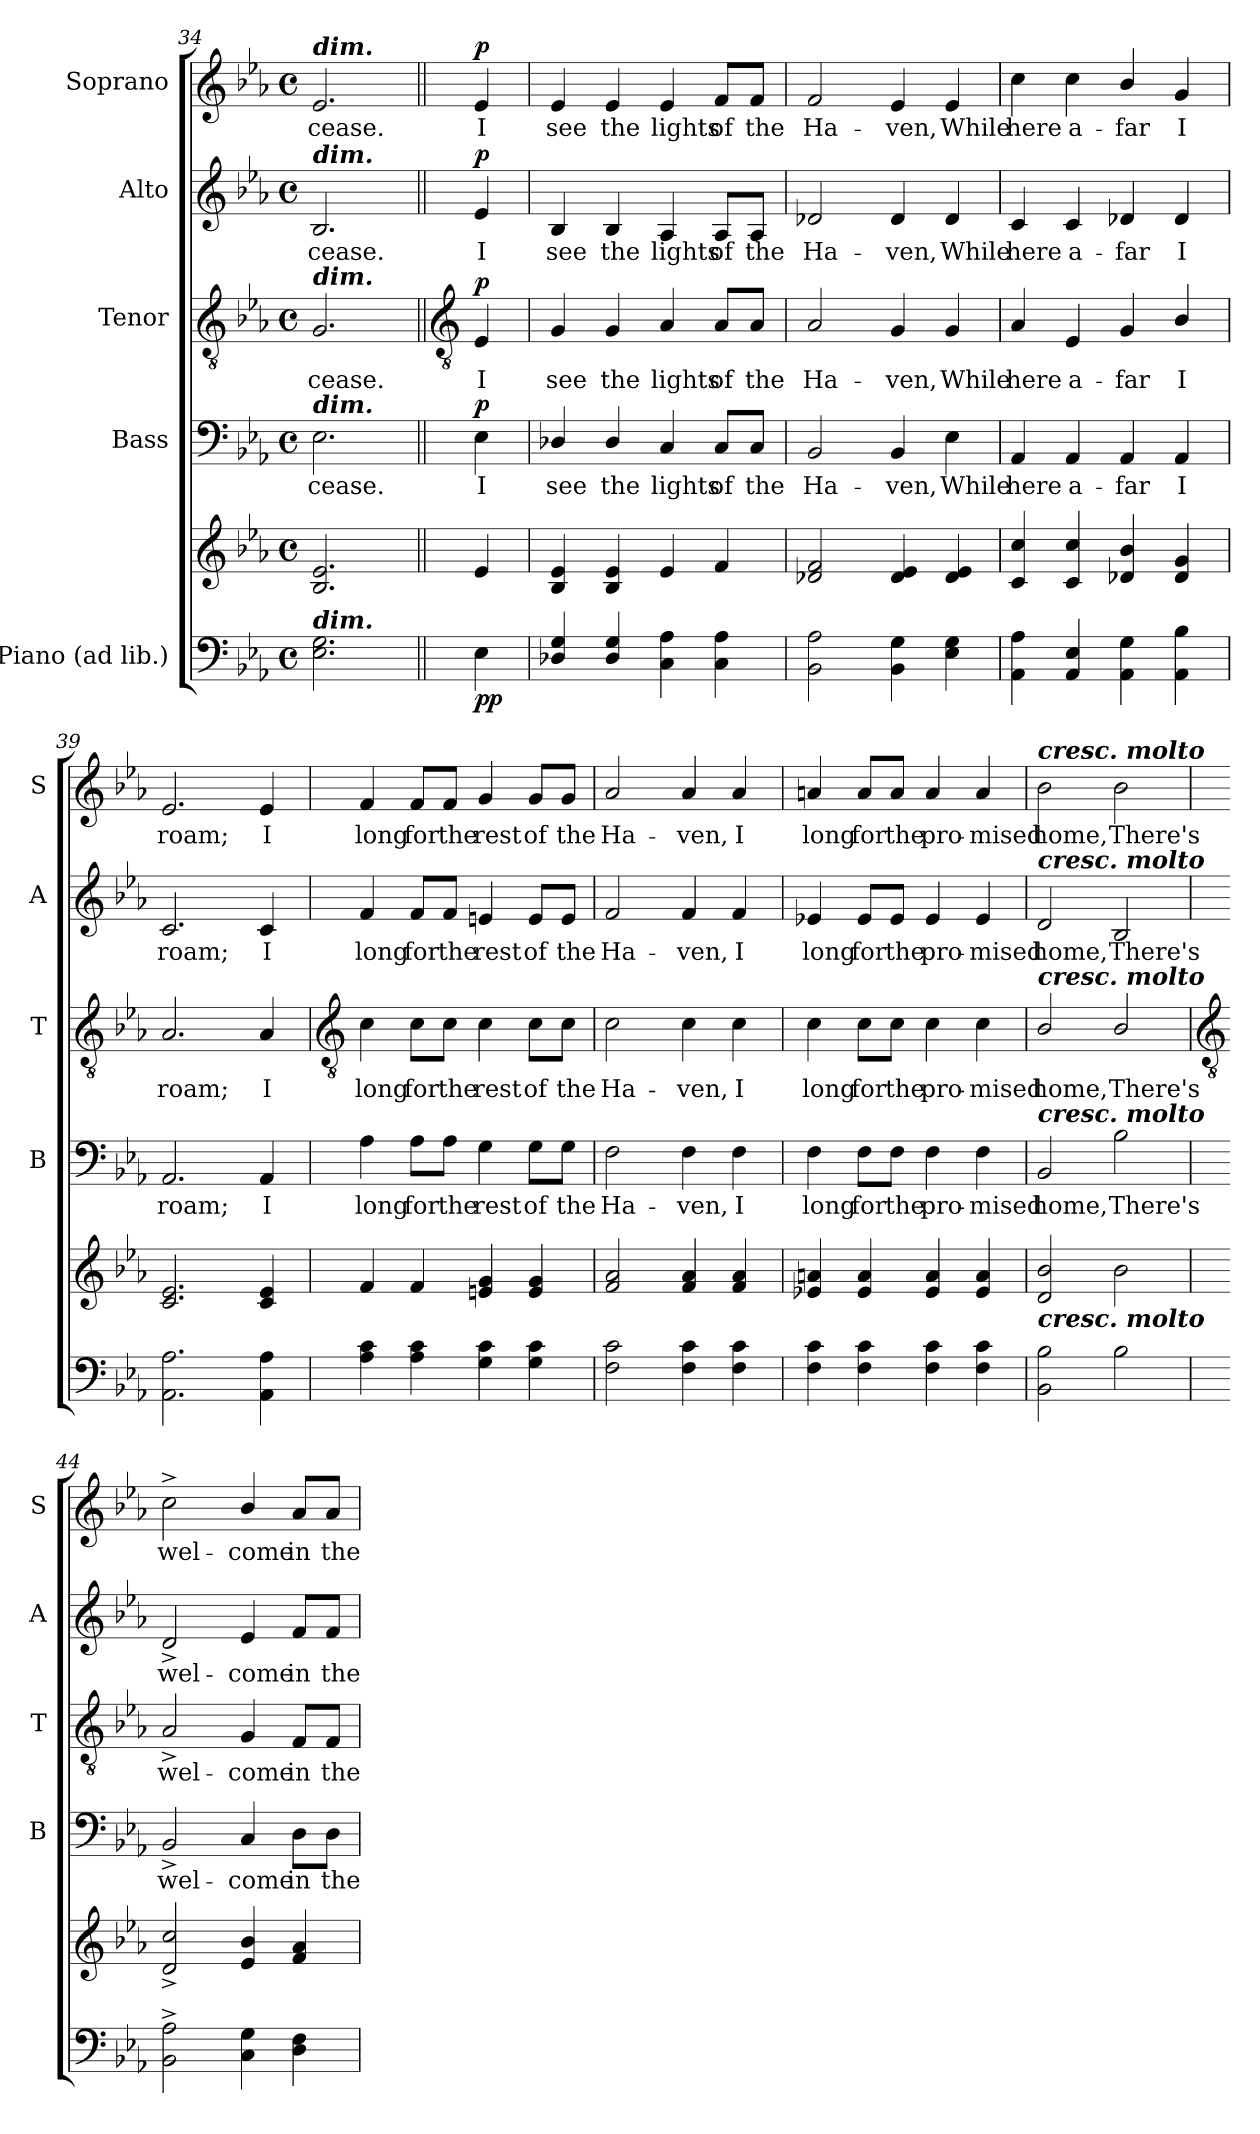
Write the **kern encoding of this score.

**kern	**kern	**dynam	**kern	**text	**dynam	**kern	**text	**dynam	**kern	**text	**dynam	**kern	**text	**dynam
*part5	*part5	*part5	*part4	*part4	*part4	*part3	*part3	*part3	*part2	*part2	*part2	*part1	*part1	*part1
*staff6	*staff5	*staff5/6	*staff4	*staff4	*staff4	*staff3	*staff3	*staff3	*staff2	*staff2	*staff2	*staff1	*staff1	*staff1
*I"Piano (ad lib.)	*	*	*I"Bass	*	*	*I"Tenor	*	*	*I"Alto	*	*	*I"Soprano	*	*
*	*	*	*I'B	*	*	*I'T	*	*	*I'A	*	*	*I'S	*	*
*clefF4	*clefG2	*	*clefF4	*	*	*clefGv2	*	*	*clefG2	*	*	*clefG2	*	*
*k[b-e-a-]	*k[b-e-a-]	*	*k[b-e-a-]	*	*	*k[b-e-a-]	*	*	*k[b-e-a-]	*	*	*k[b-e-a-]	*	*
*E-:	*E-:	*	*E-:	*	*	*E-:	*	*	*E-:	*	*	*E-:	*	*
*M4/4	*M4/4	*	*M4/4	*	*	*M4/4	*	*	*M4/4	*	*	*M4/4	*	*
*met(c)	*met(c)	*	*met(c)	*	*	*met(c)	*	*	*met(c)	*	*	*met(c)	*	*
=34	=34	=34	=34	=34	=34	=34	=34	=34	=34	=34	=34	=34	=34	=34
!	!	!	!	!	!	!	!	!	!	!	!	!LO:TX:a:Bi:t=dim.	!	!
!	!	!	!	!	!	!	!	!	!LO:TX:a:Bi:t=dim.	!	!	!	!	!
!	!	!	!	!	!	!LO:TX:a:Bi:t=dim.	!	!	!	!	!	!	!	!
!	!	!	!LO:TX:a:Bi:t=dim.	!	!	!	!	!	!	!	!	!	!	!
!LO:TX:a:Bi:t=dim.	!	!	!	!	!	!	!	!	!	!	!	!	!	!
!	!	!	!	!LO:LY:b	!	!	!LO:LY:b	!	!	!LO:LY:b	!	!	!LO:LY:b	!
2.E- 2.G	2.B- 2.e-	.	2.E-	cease.	.	2.G	cease.	.	2.B-	cease.	.	2.e-	cease.	.
!!LO:LB:g=z
=35||	=35||	=35||	=35||	=35||	=35||	=35||	=35||	=35||	=35||	=35||	=35||	=35||	=35||	=35||
*	*	*	*	*	*	*clefGv2	*	*	*	*	*	*	*	*
!	!	!LO:DY:b=2	!	!LO:LY:b	!	!	!LO:LY:b	!	!	!LO:LY:b	!	!	!LO:LY:b	!
!	!	!LO:DY:n=1:b	!	!	!LO:DY:b	!	!	!LO:DY:b	!	!	!LO:DY:b	!	!	!LO:DY:b
4E-	4e-	p p	4E-	I	p	4E-	I	p	4e-	I	p	4e-	I	p
=36	=36	=36	=36	=36	=36	=36	=36	=36	=36	=36	=36	=36	=36	=36
!	!	!	!	!LO:LY:b	!	!	!LO:LY:b	!	!	!LO:LY:b	!	!	!LO:LY:b	!
4D-X/ 4G/	4B- 4e-	.	4D-X/	see	.	4G	see	.	4B-	see	.	4e-	see	.
!	!	!	!	!LO:LY:b	!	!	!LO:LY:b	!	!	!LO:LY:b	!	!	!LO:LY:b	!
4D-/ 4G/	4B- 4e-	.	4D-/	the	.	4G	the	.	4B-	the	.	4e-	the	.
!	!	!	!	!LO:LY:b	!	!	!LO:LY:b	!	!	!LO:LY:b	!	!	!LO:LY:b	!
4C 4A-	4e-	.	4C	lights	.	4A-	lights	.	4A-	lights	.	4e-	lights	.
!	!	!	!	!LO:LY:b	!	!	!LO:LY:b	!	!	!LO:LY:b	!	!	!LO:LY:b	!
4C 4A-	4f	.	8C/L	of	.	8A-/L	of	.	8A-/L	of	.	8f/L	of	.
!	!	!	!	!LO:LY:b	!	!	!LO:LY:b	!	!	!LO:LY:b	!	!	!LO:LY:b	!
.	.	.	8C/J	the	.	8A-/J	the	.	8A-/J	the	.	8f/J	the	.
=37	=37	=37	=37	=37	=37	=37	=37	=37	=37	=37	=37	=37	=37	=37
!	!	!	!	!LO:LY:b	!	!	!LO:LY:b	!	!	!LO:LY:b	!	!	!LO:LY:b	!
2BB- 2A-	2d-X 2f	.	2BB-	Ha-	.	2A-	Ha-	.	2d-X	Ha-	.	2f	Ha-	.
!	!	!	!	!LO:LY:b	!	!	!LO:LY:b	!	!	!LO:LY:b	!	!	!LO:LY:b	!
4BB- 4G	4d- 4e-	.	4BB-	-ven,	.	4G	-ven,	.	4d-	-ven,	.	4e-	-ven,	.
!	!	!	!	!LO:LY:b	!	!	!LO:LY:b	!	!	!LO:LY:b	!	!	!LO:LY:b	!
4E- 4G	4d- 4e-	.	4E-	While	.	4G	While	.	4d-	While	.	4e-	While	.
=38	=38	=38	=38	=38	=38	=38	=38	=38	=38	=38	=38	=38	=38	=38
!	!	!	!	!LO:LY:b	!	!	!LO:LY:b	!	!	!LO:LY:b	!	!	!LO:LY:b	!
4AA- 4A-	4c 4cc	.	4AA-	here	.	4A-	here	.	4c	here	.	4cc	here	.
!	!	!	!	!LO:LY:b	!	!	!LO:LY:b	!	!	!LO:LY:b	!	!	!LO:LY:b	!
4AA- 4E-	4c 4cc	.	4AA-	a-	.	4E-	a-	.	4c	a-	.	4cc	a-	.
!	!	!	!	!LO:LY:b	!	!	!LO:LY:b	!	!	!LO:LY:b	!	!	!LO:LY:b	!
4AA- 4G	4d-X/ 4b-/	.	4AA-	-far	.	4G	-far	.	4d-X	-far	.	4b-/	-far	.
!	!	!	!	!LO:LY:b	!	!	!LO:LY:b	!	!	!LO:LY:b	!	!	!LO:LY:b	!
4AA- 4B-	4d- 4g	.	4AA-	I	.	4B-/	I	.	4d-	I	.	4g	I	.
=39	=39	=39	=39	=39	=39	=39	=39	=39	=39	=39	=39	=39	=39	=39
!	!	!	!	!LO:LY:b	!	!	!LO:LY:b	!	!	!LO:LY:b	!	!	!LO:LY:b	!
2.AA- 2.A-	2.c 2.e-	.	2.AA-	roam;	.	2.A-	roam;	.	2.c	roam;	.	2.e-	roam;	.
!	!	!	!	!LO:LY:b	!	!	!LO:LY:b	!	!	!LO:LY:b	!	!	!LO:LY:b	!
4AA- 4A-	4c 4e-	.	4AA-	I	.	4A-	I	.	4c	I	.	4e-	I	.
!!LO:LB:g=z
=40	=40	=40	=40	=40	=40	=40	=40	=40	=40	=40	=40	=40	=40	=40
*	*	*	*	*	*	*clefGv2	*	*	*	*	*	*	*	*
!	!	!	!	!LO:LY:b	!	!	!LO:LY:b	!	!	!LO:LY:b	!	!	!LO:LY:b	!
4A- 4c	4f	.	4A-	long	.	4c	long	.	4f	long	.	4f	long	.
!	!	!	!	!LO:LY:b	!	!	!LO:LY:b	!	!	!LO:LY:b	!	!	!LO:LY:b	!
4A- 4c	4f	.	8A-\L	for	.	8c\L	for	.	8f/L	for	.	8f/L	for	.
!	!	!	!	!LO:LY:b	!	!	!LO:LY:b	!	!	!LO:LY:b	!	!	!LO:LY:b	!
.	.	.	8A-\J	the	.	8c\J	the	.	8f/J	the	.	8f/J	the	.
!	!	!	!	!LO:LY:b	!	!	!LO:LY:b	!	!	!LO:LY:b	!	!	!LO:LY:b	!
4G 4c	4en 4g	.	4G	rest	.	4c	rest	.	4en	rest	.	4g	rest	.
!	!	!	!	!LO:LY:b	!	!	!LO:LY:b	!	!	!LO:LY:b	!	!	!LO:LY:b	!
4G 4c	4e 4g	.	8G\L	of	.	8c\L	of	.	8e/L	of	.	8g/L	of	.
!	!	!	!	!LO:LY:b	!	!	!LO:LY:b	!	!	!LO:LY:b	!	!	!LO:LY:b	!
.	.	.	8G\J	the	.	8c\J	the	.	8e/J	the	.	8g/J	the	.
=41	=41	=41	=41	=41	=41	=41	=41	=41	=41	=41	=41	=41	=41	=41
!	!	!	!	!LO:LY:b	!	!	!LO:LY:b	!	!	!LO:LY:b	!	!	!LO:LY:b	!
2F 2c	2f 2a-	.	2F	Ha-	.	2c	Ha-	.	2f	Ha-	.	2a-	Ha-	.
!	!	!	!	!LO:LY:b	!	!	!LO:LY:b	!	!	!LO:LY:b	!	!	!LO:LY:b	!
4F 4c	4f 4a-	.	4F	-ven,	.	4c	-ven,	.	4f	-ven,	.	4a-	-ven,	.
!	!	!	!	!LO:LY:b	!	!	!LO:LY:b	!	!	!LO:LY:b	!	!	!LO:LY:b	!
4F 4c	4f 4a-	.	4F	I	.	4c	I	.	4f	I	.	4a-	I	.
=42	=42	=42	=42	=42	=42	=42	=42	=42	=42	=42	=42	=42	=42	=42
!	!	!	!	!LO:LY:b	!	!	!LO:LY:b	!	!	!LO:LY:b	!	!	!LO:LY:b	!
4F 4c	4e-X 4an	.	4F	long	.	4c	long	.	4e-X	long	.	4an	long	.
!	!	!	!	!LO:LY:b	!	!	!LO:LY:b	!	!	!LO:LY:b	!	!	!LO:LY:b	!
4F 4c	4e- 4a	.	8F\L	for	.	8c\L	for	.	8e-/L	for	.	8a/L	for	.
!	!	!	!	!LO:LY:b	!	!	!LO:LY:b	!	!	!LO:LY:b	!	!	!LO:LY:b	!
.	.	.	8F\J	the	.	8c\J	the	.	8e-/J	the	.	8a/J	the	.
!	!	!	!	!LO:LY:b	!	!	!LO:LY:b	!	!	!LO:LY:b	!	!	!LO:LY:b	!
4F 4c	4e- 4a	.	4F	pro-	.	4c	pro-	.	4e-	pro-	.	4a	pro-	.
!	!	!	!	!LO:LY:b	!	!	!LO:LY:b	!	!	!LO:LY:b	!	!	!LO:LY:b	!
4F 4c	4e- 4a	.	4F	-mised	.	4c	-mised	.	4e-	-mised	.	4a	-mised	.
=43	=43	=43	=43	=43	=43	=43	=43	=43	=43	=43	=43	=43	=43	=43
!	!	!	!	!	!	!	!	!	!	!	!	!LO:TX:a:Bi:t=cresc. molto	!	!
!	!	!	!	!	!	!	!	!	!LO:TX:a:Bi:t=cresc. molto	!	!	!	!	!
!	!	!	!	!	!	!LO:TX:a:Bi:t=cresc. molto	!	!	!	!	!	!	!	!
!	!	!	!LO:TX:a:Bi:t=cresc. molto	!	!	!	!	!	!	!	!	!	!	!
!	!LO:TX:b:Bi:t=cresc. molto	!	!	!	!	!	!	!	!	!	!	!	!	!
!	!	!	!	!LO:LY:b	!	!	!LO:LY:b	!	!	!LO:LY:b	!	!	!LO:LY:b	!
2BB- 2B-	2d 2b-	.	2BB-	home,	.	2B-/	home,	.	2d	home,	.	2b-	home,	.
!	!	!	!	!LO:LY:b	!	!	!LO:LY:b	!	!	!LO:LY:b	!	!	!LO:LY:b	!
2B-	2b-	.	2B-	There's	.	2B-/	There's	.	2B-	There's	.	2b-	There's	.
!!LO:LB:g=z
=44	=44	=44	=44	=44	=44	=44	=44	=44	=44	=44	=44	=44	=44	=44
*	*	*	*	*	*	*clefGv2	*	*	*	*	*	*	*	*
!	!	!	!	!LO:LY:b	!	!	!LO:LY:b	!	!	!LO:LY:b	!	!	!LO:LY:b	!
2BB-^ 2A-^	2d^ 2cc^	.	2BB-^	wel-	.	2A-^	wel-	.	2d^	wel-	.	2cc^	wel-	.
!	!	!	!	!LO:LY:b	!	!	!LO:LY:b	!	!	!LO:LY:b	!	!	!LO:LY:b	!
4C 4G	4e-/ 4b-/	.	4C	-come	.	4G	-come	.	4e-	-come	.	4b-/	-come	.
!	!	!	!	!LO:LY:b	!	!	!LO:LY:b	!	!	!LO:LY:b	!	!	!LO:LY:b	!
4D 4F	4f 4a-	.	8D\L	in	.	8F/L	in	.	8f/L	in	.	8a-/L	in	.
!	!	!	!	!LO:LY:b	!	!	!LO:LY:b	!	!	!LO:LY:b	!	!	!LO:LY:b	!
.	.	.	8D\J	the	.	8F/J	the	.	8f/J	the	.	8a-/J	the	.
=	=	=	=	=	=	=	=	=	=	=	=	=	=	=
*-	*-	*-	*-	*-	*-	*-	*-	*-	*-	*-	*-	*-	*-	*-
